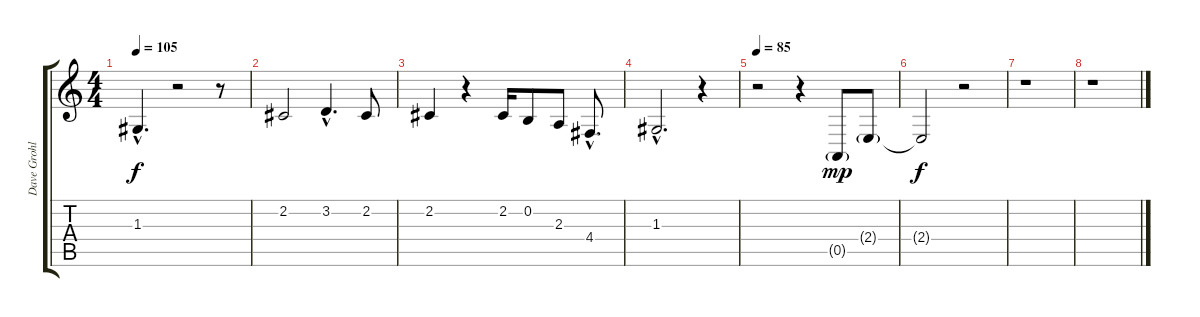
\track ("Dave Grohl" "Dave Grohl") {instrument lead1square}
\staff {score tabs}
\tuning (E4 B3 G3 D3 A2 E2) {hide}
\ts (4 4)
\tempo 105
\clef g2
\ks c
1.3{hac}.4{d dy f} r.2 r.8 |
2.2.2 3.2{hac}.4{d} 2.2.8 |
2.2.4 r.4 2.2.16 0.2.8 2.3.8 4.4{hac}.8{d} |
1.3{hac}.2{d} r.4 |
\tempo 85
r.2 r.4 0.5{g}.8{dy mp} 2.4{g}.8 |
2.4{t}.2{dy f} r.2 |
r.1 |
r.1
